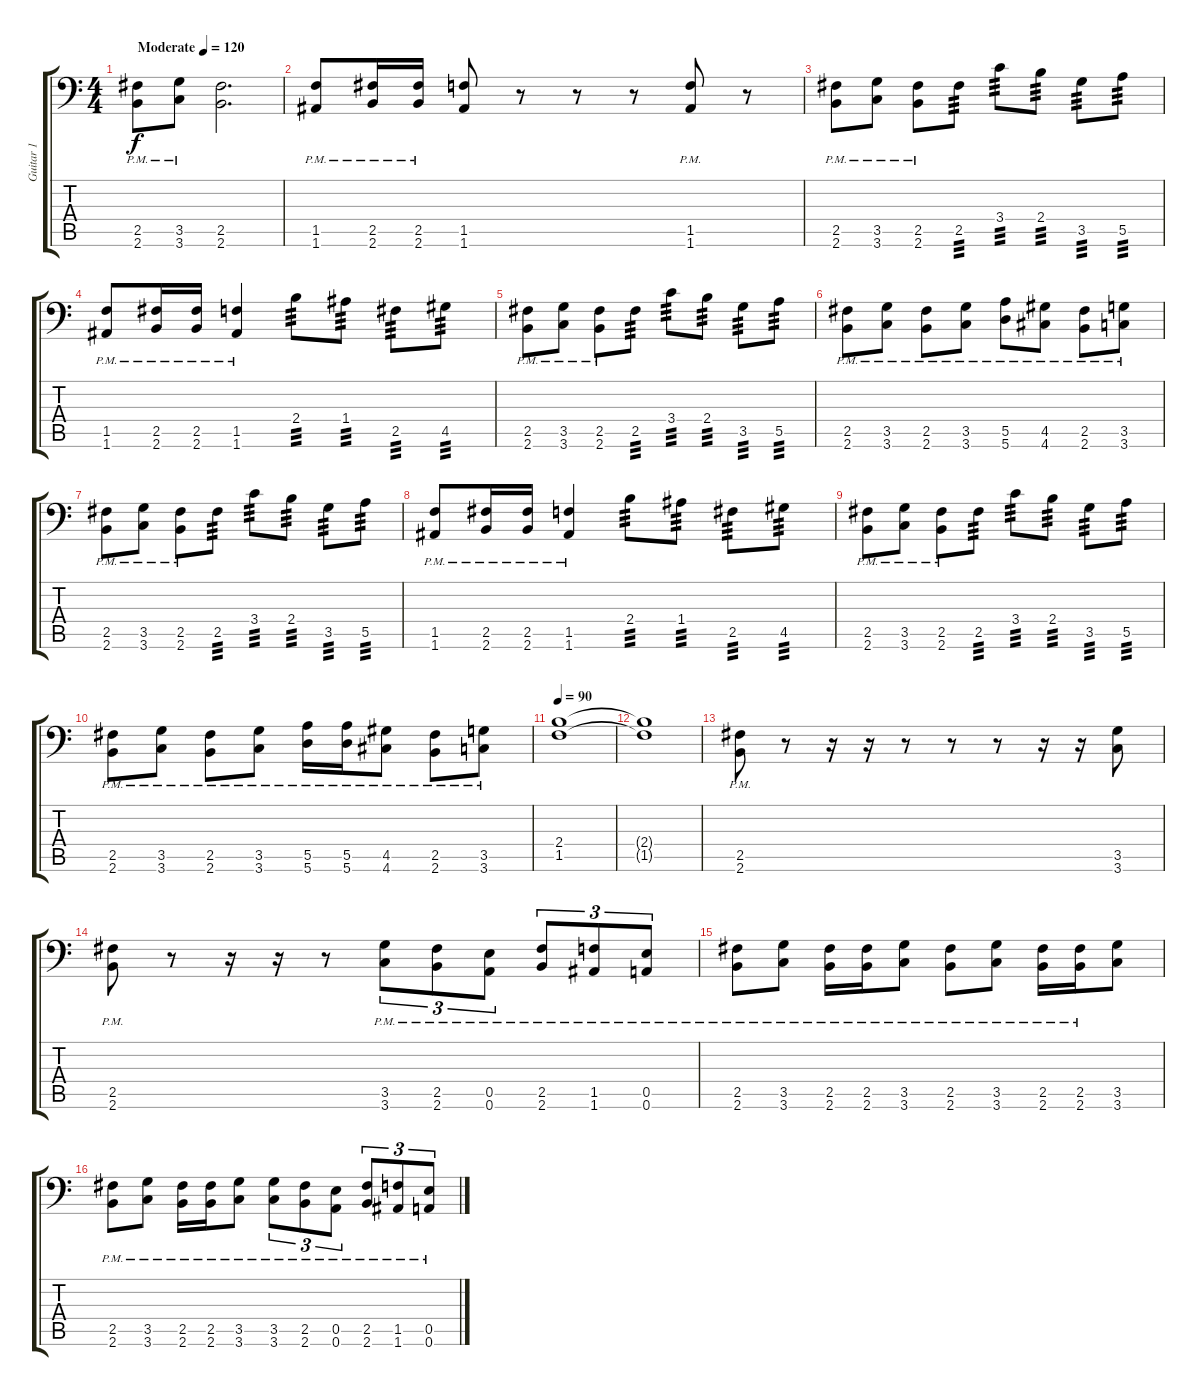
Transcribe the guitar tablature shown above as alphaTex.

\track ("Guitar 1" "Guitar 1") {instrument distortionguitar}
\staff {score tabs}
\tuning (B3 Gb3 D3 A2 E2 A1) {hide}
\ts (4 4)
\tempo (120 "Moderate")
\clef f4
\ks c
(2.5{pm} 2.6{pm}).8{dy f instrument distortionguitar} (3.5{pm} 3.6{pm}).8 (2.5 2.6).2{d} |
(1.5{pm} 1.6{pm}).8 (2.5{pm} 2.6{pm}).16 (2.5{pm} 2.6{pm}).16 (1.5 1.6).8 r.8 r.8 r.8 (1.5{pm} 1.6{pm}).8 r.8 |
(2.5{pm} 2.6{pm}).8 (3.5{pm} 3.6{pm}).8 (2.5{pm} 2.6{pm}).8 2.5.8{tp 3} 3.4.8{tp 3} 2.4.8{tp 3} 3.5.8{tp 3} 5.5.8{tp 3} |
(1.5{pm} 1.6{pm}).8 (2.5{pm} 2.6{pm}).16 (2.5{pm} 2.6{pm}).16 (1.5{pm} 1.6{pm}).4 2.4.8{tp 3} 1.4.8{tp 3} 2.5.8{tp 3} 4.5.8{tp 3} |
(2.5{pm} 2.6{pm}).8 (3.5{pm} 3.6{pm}).8 (2.5{pm} 2.6{pm}).8 2.5.8{tp 3} 3.4.8{tp 3} 2.4.8{tp 3} 3.5.8{tp 3} 5.5.8{tp 3} |
(2.5{pm} 2.6{pm}).8 (3.5{pm} 3.6{pm}).8 (2.5{pm} 2.6{pm}).8 (3.5{pm} 3.6{pm}).8 (5.5{pm} 5.6{pm}).8 (4.5{pm} 4.6{pm}).8 (2.5{pm} 2.6{pm}).8 (3.5{pm} 3.6{pm}).8 |
(2.5{pm} 2.6{pm}).8 (3.5{pm} 3.6{pm}).8 (2.5{pm} 2.6{pm}).8 2.5.8{tp 3} 3.4.8{tp 3} 2.4.8{tp 3} 3.5.8{tp 3} 5.5.8{tp 3} |
(1.5{pm} 1.6{pm}).8 (2.5{pm} 2.6{pm}).16 (2.5{pm} 2.6{pm}).16 (1.5{pm} 1.6{pm}).4 2.4.8{tp 3} 1.4.8{tp 3} 2.5.8{tp 3} 4.5.8{tp 3} |
(2.5{pm} 2.6{pm}).8 (3.5{pm} 3.6{pm}).8 (2.5{pm} 2.6{pm}).8 2.5.8{tp 3} 3.4.8{tp 3} 2.4.8{tp 3} 3.5.8{tp 3} 5.5.8{tp 3} |
(2.5{pm} 2.6{pm}).8 (3.5{pm} 3.6{pm}).8 (2.5{pm} 2.6{pm}).8 (3.5{pm} 3.6{pm}).8 (5.5{pm} 5.6{pm}).16 (5.5{pm} 5.6{pm}).16 (4.5{pm} 4.6{pm}).8 (2.5{pm} 2.6{pm}).8 (3.5{pm} 3.6{pm}).8 |
\tempo 90
(2.4 1.5).1 |
(2.4{t} 1.5{t}).1 |
(2.5{pm} 2.6{pm}).8 r.8 r.16 r.16 r.8 r.8 r.8 r.16 r.16 (3.5 3.6).8 |
(2.5{pm} 2.6{pm}).8 r.8 r.16 r.16 r.8 (3.5{pm} 3.6{pm}).8{tu (3 2)} (2.5{pm} 2.6{pm}).8{tu (3 2)} (0.5{pm} 0.6{pm}).8{tu (3 2)} (2.5{pm} 2.6{pm}).8{tu (3 2)} (1.5{pm} 1.6{pm}).8{tu (3 2)} (0.5{pm} 0.6{pm}).8{tu (3 2)} |
(2.5{pm} 2.6{pm}).8 (3.5{pm} 3.6{pm}).8 (2.5{pm} 2.6{pm}).16 (2.5{pm} 2.6{pm}).16 (3.5{pm} 3.6{pm}).8 (2.5{pm} 2.6{pm}).8 (3.5{pm} 3.6{pm}).8 (2.5{pm} 2.6{pm}).16 (2.5{pm} 2.6{pm}).16 (3.5 3.6).8 |
(2.5{pm} 2.6{pm}).8 (3.5{pm} 3.6{pm}).8 (2.5{pm} 2.6{pm}).16 (2.5{pm} 2.6{pm}).16 (3.5{pm} 3.6{pm}).8 (3.5{pm} 3.6{pm}).8{tu (3 2)} (2.5{pm} 2.6{pm}).8{tu (3 2)} (0.5{pm} 0.6{pm}).8{tu (3 2)} (2.5{pm} 2.6{pm}).8{tu (3 2)} (1.5{pm} 1.6{pm}).8{tu (3 2)} (0.5{pm} 0.6{pm}).8{tu (3 2)}
